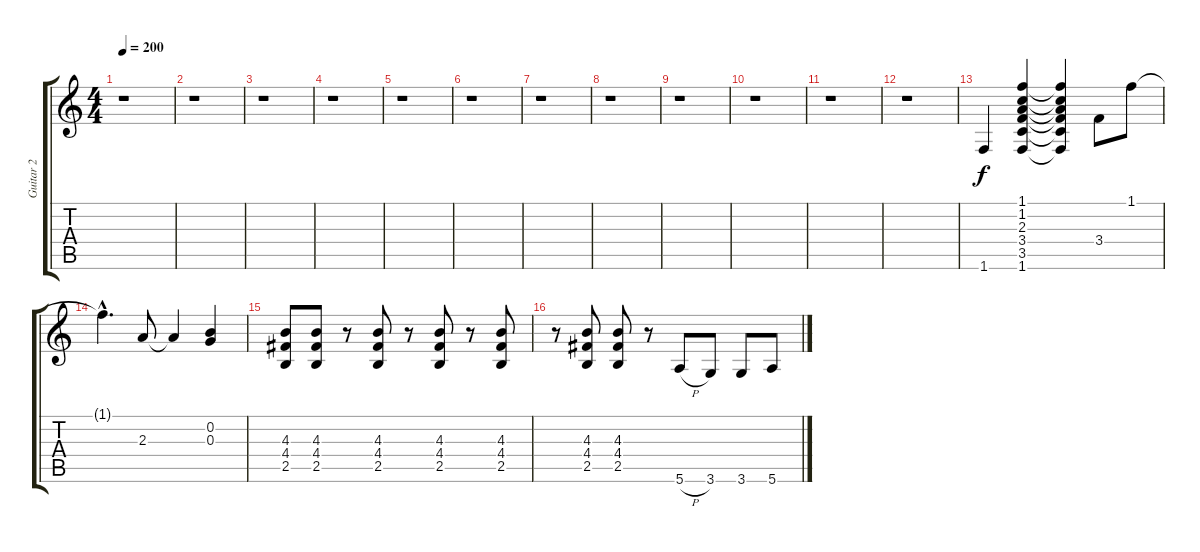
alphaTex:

\track ("Guitar 2" "Guitar 2") {instrument distortionguitar}
\staff {score tabs}
\tuning (E4 B3 G3 D3 A2 E2) {hide}
\ts (4 4)
\tempo 200
\clef g2
\ks c
r.1{dy f} |
r.1 |
r.1 |
r.1 |
r.1 |
r.1 |
r.1 |
r.1 |
r.1 |
r.1 |
r.1 |
r.1 |
1.6.4 (1.1 1.2 2.3 3.4 3.5 1.6).4 (1.1{t} 1.2{t} 2.3{t} 3.4{t} 3.5{t} 1.6{t}).4 3.4.8 1.1.8 |
1.1{hac t}.4{d} 2.3.8 2.3{t}.4 (0.2 0.3).4 |
(4.3 4.4 2.5).8 (4.3 4.4 2.5).8 r.8 (4.3 4.4 2.5).8 r.8 (4.3 4.4 2.5).8 r.8 (4.3 4.4 2.5).8 |
r.8 (4.3 4.4 2.5).8 (4.3 4.4 2.5).8 r.8 5.6{h}.8 3.6.8 3.6.8 5.6.8
